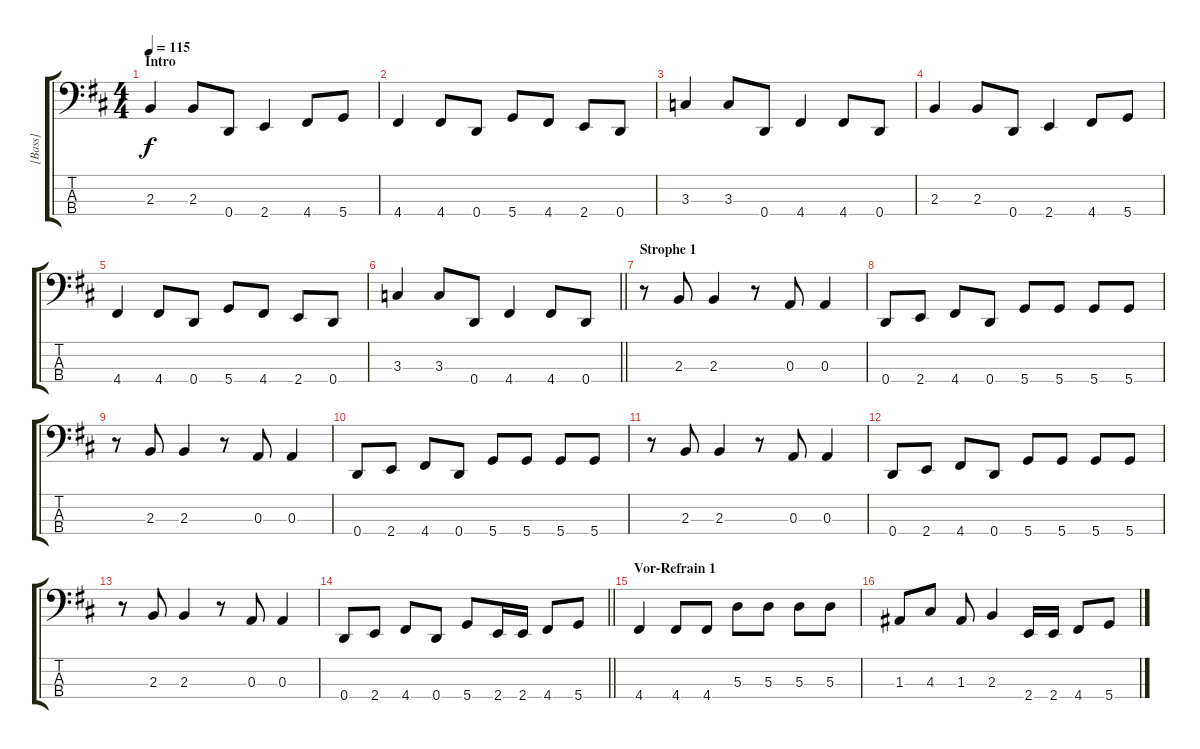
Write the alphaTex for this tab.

\track ("[Bass]" "[Bass]") {instrument electricbassfinger}
\staff {score tabs}
\tuning (G2 D2 A1 D1) {hide}
\ts (4 4)
\section ("" "Intro")
\tempo 115
\clef f4
\ks bminor
2.3.4{dy f instrument electricbassfinger} 2.3.8 0.4.8 2.4.4 4.4.8 5.4.8 |
4.4.4 4.4.8 0.4.8 5.4.8 4.4.8 2.4.8 0.4.8 |
3.3.4 3.3.8 0.4.8 4.4.4 4.4.8 0.4.8 |
2.3.4 2.3.8 0.4.8 2.4.4 4.4.8 5.4.8 |
4.4.4 4.4.8 0.4.8 5.4.8 4.4.8 2.4.8 0.4.8 |
\barLineRight lightlight
3.3.4 3.3.8 0.4.8 4.4.4 4.4.8 0.4.8 |
\section ("" "Strophe 1")
r.8 2.3.8 2.3.4 r.8 0.3.8 0.3.4 |
0.4.8 2.4.8 4.4.8 0.4.8 5.4.8 5.4.8 5.4.8 5.4.8 |
r.8 2.3.8 2.3.4 r.8 0.3.8 0.3.4 |
0.4.8 2.4.8 4.4.8 0.4.8 5.4.8 5.4.8 5.4.8 5.4.8 |
r.8 2.3.8 2.3.4 r.8 0.3.8 0.3.4 |
0.4.8 2.4.8 4.4.8 0.4.8 5.4.8 5.4.8 5.4.8 5.4.8 |
r.8 2.3.8 2.3.4 r.8 0.3.8 0.3.4 |
\barLineRight lightlight
0.4.8 2.4.8 4.4.8 0.4.8 5.4.8 2.4.16 2.4.16 4.4.8 5.4.8 |
\section ("" "Vor-Refrain 1")
4.4.4 4.4.8 4.4.8 5.3.8 5.3.8 5.3.8 5.3.8 |
1.3.8 4.3.8 1.3.8 2.3.4 2.4.16 2.4.16 4.4.8 5.4.8
